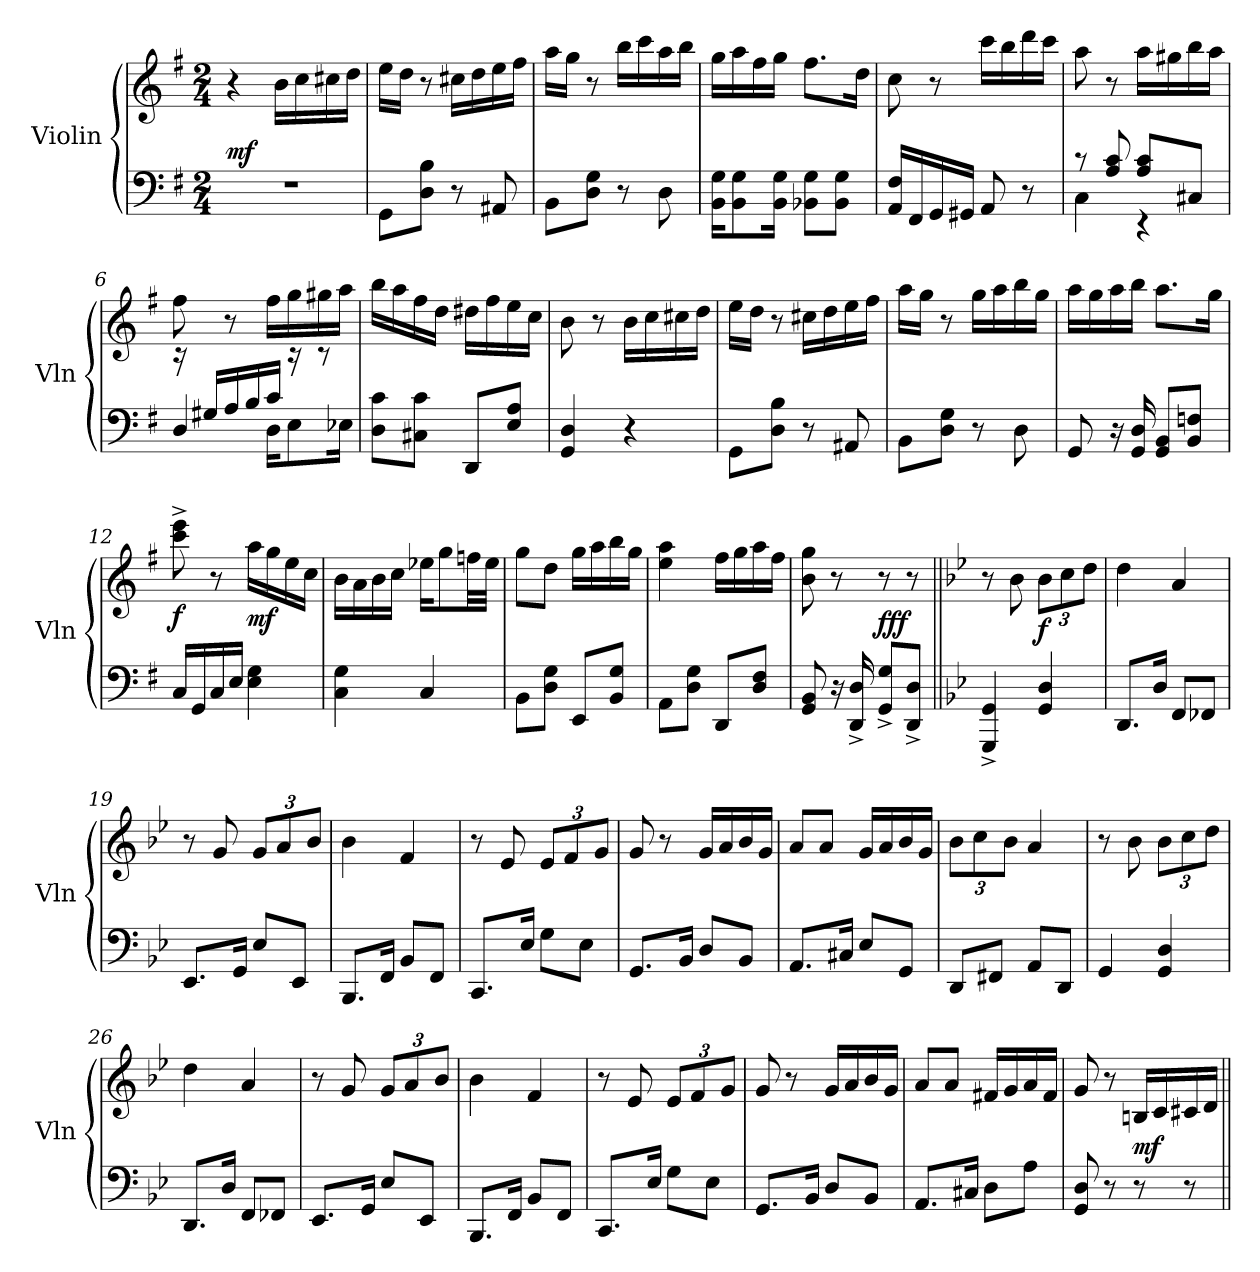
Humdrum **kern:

**kern	**kern	**dynam
*part1	*part1	*part1
*staff2	*staff1	*staff1/2
*I"Violin	*	*
*I'Vln	*	*
*clefF4	*clefG2	*
*k[f#]	*k[f#]	*
*M2/4	*M2/4	*
=	=	=
!	!	!LO:DY:a=2
2r	4r	mf
*	*MM55	*
.	16b\LL	.
.	16cc\	.
.	16cc#X\	.
.	16dd\JJ	.
=1	=1	=1
8GG\L	16ee\LL	.
.	16dd\JJ	.
8D\ 8B\J	8r	.
8r	16cc#X\LL	.
.	16dd\	.
8AA#X/	16ee\	.
.	16ff#\JJ	.
=2	=2	=2
8BB\L	16aa\LL	.
.	16gg\JJ	.
8D\ 8G\J	8r	.
8r	16bb\LL	.
.	16ccc\	.
8D\	16aa\	.
.	16bb\JJ	.
=3	=3	=3
16BB\ 16G\KL	16gg\LL	.
8BB\ 8G\	16aa\	.
.	16ff#\	.
16BB\ 16G\Jk	16gg\JJ	.
8BB-X\ 8G\L	8.ff#\L	.
8BB-\ 8G\J	.	.
.	16dd\Jk	.
=4	=4	=4
16AA/ 16F#/LL	8cc\	.
16FF#/	.	.
16GG/	8r	.
16GG#X/JJ	.	.
8AA/	16ccc\LL	.
.	16bb\	.
8r	16ddd\	.
.	16ccc\JJ	.
!!LO:LB:g=z
=5	=5	=5
*^	*	*
8r	4C\	8aa\	.
8A/ 8c/	.	8r	.
8A/ 8c/L	4r	16aa\LL	.
.	.	16gg#X\	.
8C#X/J	.	16bb\	.
.	.	16aa\JJ	.
=6	=6	=6	=6
4D/	16rdd	8ff#\	.
.	16G#X/LL	.	.
.	16A/	8r	.
.	16B/	.	.
16D\KL	16c/JJ	16ff#\LL	.
8E\	16rdd	16gg\	.
.	8rdd	16gg#X\	.
16E-X\Jk	.	16aa\JJ	.
*v	*v	*	*
=7	=7	=7
8D\ 8c\L	16bb\LL	.
.	16aa\	.
8C#X\ 8c\J	16ff#\	.
.	16dd\JJ	.
8DD/L	16dd#X\LL	.
.	16ff#\	.
8E/ 8A/J	16ee\	.
.	16cc\JJ	.
=8	=8	=8
4GG/ 4D/	8b\	.
.	8r	.
4r	16b\LL	.
.	16cc\	.
.	16cc#X\	.
.	16dd\JJ	.
=9	=9	=9
8GG\L	16ee\LL	.
.	16dd\JJ	.
8D\ 8B\J	8r	.
8r	16cc#X\LL	.
.	16dd\	.
8AA#X/	16ee\	.
.	16ff#\JJ	.
!!LO:LB:g=z
=10	=10	=10
8BB\L	16aa\LL	.
.	16gg\JJ	.
8D\ 8G\J	8r	.
8r	16gg\LL	.
.	16aa\	.
8D\	16bb\	.
.	16gg\JJ	.
=11	=11	=11
8GG/	16aa\LL	.
.	16gg\	.
16r	16aa\	.
16GG/ 16D/	16bb\JJ	.
8GG/ 8BB/L	8.aa\L	.
8BB/ 8Fn/J	.	.
.	16gg\Jk	.
=12	=12	=12
!	!	!LO:DY:b
16C/LL	8ccc\^ 8eee\^	f
16GG/	.	.
16C/	8r	.
16E/JJ	.	.
!	!	!LO:DY:b
4E\ 4G\	16aa\LL	mf
.	16gg\	.
.	16ee\	.
.	16cc\JJ	.
=13	=13	=13
4C\ 4G\	16b\LL	.
.	16a\	.
.	16b\	.
.	16cc\JJ	.
4C/	16ee-X\KL	.
.	8gg\	.
.	32ffn\LL	.
.	32ee-\JJJ	.
=14	=14	=14
8BB\L	8gg\L	.
8D\ 8G\J	8dd\J	.
8EE/L	16gg\LL	.
.	16aa\	.
8BB/ 8G/J	16bb\	.
.	16gg\JJ	.
=15	=15	=15
8AA\L	4ee\ 4aa\	.
8D\ 8G\J	.	.
8DD/L	16ff#\LL	.
.	16gg\	.
8D/ 8F#/J	16aa\	.
.	16ff#\JJ	.
!!LO:LB:g=z
=16	=16	=16
8GG/ 8BB/	8b\ 8gg\	.
16r	8r	.
16DD/^ 16D/^	.	.
!	!	!LO:DY:a=2
8GG/^ 8G/^L	8r	fff
8DD/^ 8D/^J	8r	.
=17||	=17||	=17||
*k[b-e-]	*k[b-e-]	*
4GGG/^ 4GG/^	8r	.
.	8b-\	.
*	*Xbrackettup	*
!	!	!LO:DY:b
4GG/ 4D/	12b-\L	f
.	12cc\	.
.	12dd\J	.
=18	=18	=18
8.DD/L	4dd\	.
16D/Jk	.	.
8FF/L	4a/	.
8FF-X/J	.	.
=19	=19	=19
8.EE-/L	8r	.
.	8g/	.
16GG/Jk	.	.
8E-/L	12g/L	.
.	12a/	.
8EE-/J	.	.
.	12b-/J	.
=20	=20	=20
8.BBB-/L	4b-\	.
16FF/Jk	.	.
8BB-/L	4f/	.
8FF/J	.	.
=21	=21	=21
8.CC/L	8r	.
.	8e-/	.
16E-/Jk	.	.
8G\L	12e-/L	.
.	12f/	.
8E-\J	.	.
.	12g/J	.
=22	=22	=22
8.GG/L	8g/	.
.	8r	.
16BB-/Jk	.	.
8D/L	16g/LL	.
.	16a/	.
8BB-/J	16b-/	.
.	16g/JJ	.
!!LO:LB:g=z
=23	=23	=23
8.AA/L	8a/L	.
.	8a/J	.
16C#X/Jk	.	.
8E-/L	16g/LL	.
.	16a/	.
8GG/J	16b-/	.
.	16g/JJ	.
=24	=24	=24
8DD/L	12b-\L	.
.	12cc\	.
8FF#X/J	.	.
.	12b-\J	.
8AA/L	4a/	.
8DD/J	.	.
=25	=25	=25
4GG/	8r	.
.	8b-\	.
4GG/ 4D/	12b-\L	.
.	12cc\	.
.	12dd\J	.
=26	=26	=26
8.DD/L	4dd\	.
16D/Jk	.	.
8FF/L	4a/	.
8FF-X/J	.	.
=27	=27	=27
8.EE-/L	8r	.
.	8g/	.
16GG/Jk	.	.
8E-/L	12g/L	.
.	12a/	.
8EE-/J	.	.
.	12b-/J	.
=28	=28	=28
8.BBB-/L	4b-\	.
16FF/Jk	.	.
8BB-/L	4f/	.
8FF/J	.	.
=29	=29	=29
8.CC/L	8r	.
.	8e-/	.
16E-/Jk	.	.
8G\L	12e-/L	.
.	12f/	.
8E-\J	.	.
.	12g/J	.
!!LO:LB:g=z
=30	=30	=30
8.GG/L	8g/	.
.	8r	.
16BB-/Jk	.	.
8D/L	16g/LL	.
.	16a/	.
8BB-/J	16b-/	.
.	16g/JJ	.
=31	=31	=31
8.AA/L	8a/L	.
.	8a/J	.
16C#X/Jk	.	.
8D\L	16f#X/LL	.
.	16g/	.
8A\J	16a/	.
.	16f#/JJ	.
=32	=32	=32
8GG/ 8D/	8g/	.
8r	8r	.
!	!	!LO:DY:a=2
8r	16Bn/LL	mf
.	16c/	.
8r	16c#X/	.
.	16d/JJ	.
=||	=||	=||
*-	*-	*-
